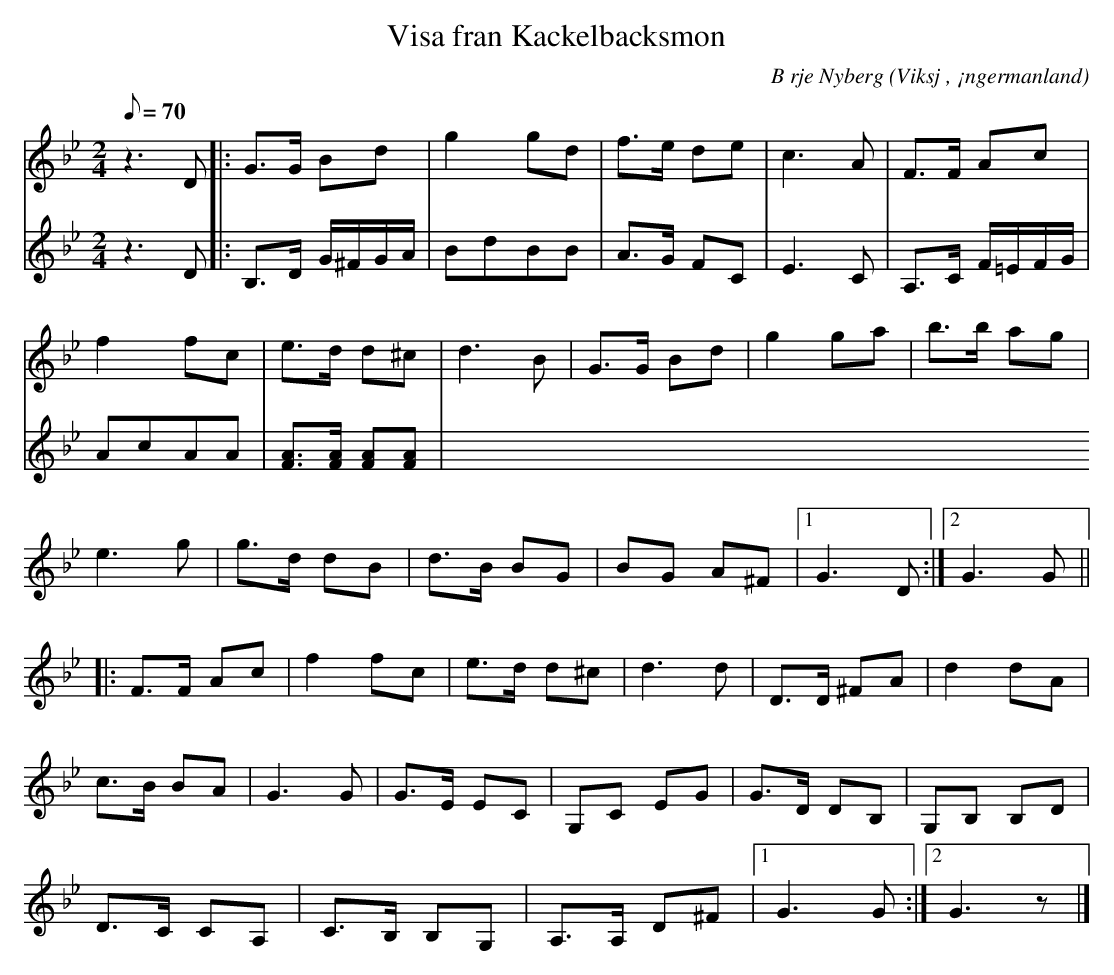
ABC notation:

X:1
T:Visa fran Kackelbacksmon
C:B rje Nyberg
O:Viksj , ¡ngermanland
M:2/4
L:1/8
Q:70
K:Gm
V:1
z2> D2|: G>G Bd | g2 gd | f>e de | c2>A2 | F>F Ac |
f2 fc | e>d d^c | d2>B2 | G>G Bd |g2 ga | b>b ag |
e2> g2 | g>d dB |d>B BG |BG A^F |1 G2> D2 :|2 G2> G2 ||
|: F>F Ac | f2 fc | e>d d^c | d2>d2 | D>D ^FA | d2 dA |
c>B BA |G2> G2 | G>E EC | G,C EG | G>D DB, | G,B, B,D |
D>C CA, | C>B, B,G, | A,>A, D^F |1 G2> G2 :|2 G2> z2 |]
V:2
z2> D2 |: B,>D G/2^F/2G/2A/2 | BdBB | A>G FC | E2>C2 | A,>C F/2=E/2F/2G/2 |
AcAA | [AF]>[AF] [AF][AF] |
